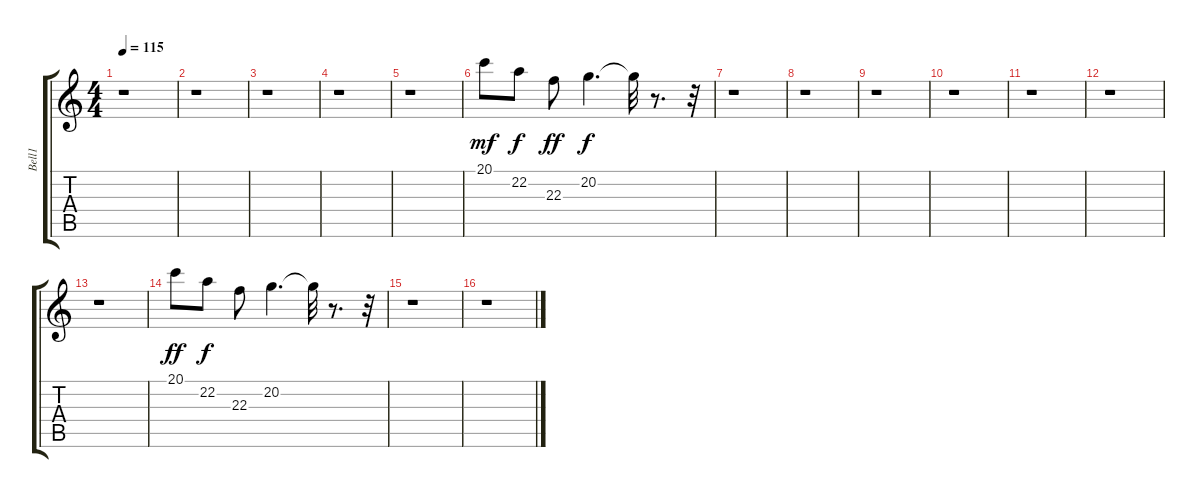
\track ("Bell1" "Bell1") {instrument tinklebell}
\staff {score tabs}
\tuning (E4 B3 G3 D3 A2 E2) {hide}
\ts (4 4)
\tempo 115
\clef g2
\ks c
r.1{dy f} |
r.1 |
r.1 |
r.1 |
r.1 |
20.1.8{dy mf} 22.2.8{dy f} 22.3.8{dy ff} 20.2.4{d dy f} 20.2{t}.32 r.8{d} r.32 |
r.1 |
r.1 |
r.1 |
r.1 |
r.1 |
r.1 |
r.1 |
20.1.8{dy ff} 22.2.8{dy f} 22.3.8 20.2.4{d} 20.2{t}.32 r.8{d} r.32 |
r.1 |
r.1
